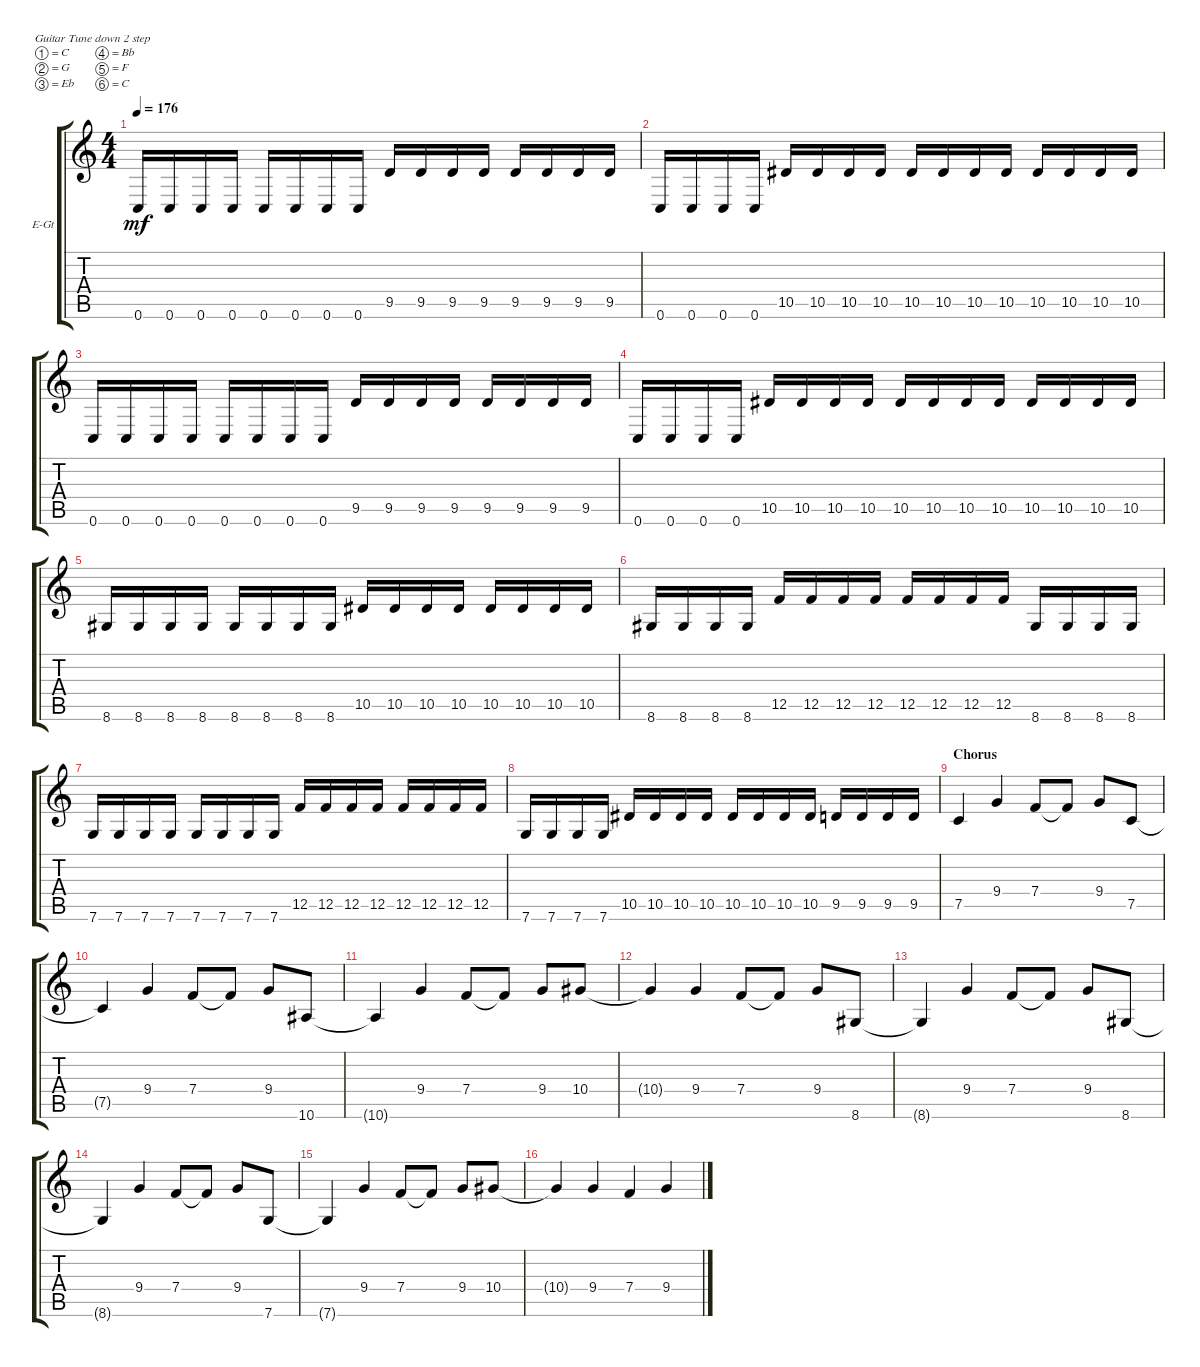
\bracketExtendMode groupsimilarinstruments
\firstSystemTrackNameOrientation horizontal
\otherSystemsTrackNameOrientation horizontal
\track ("Guitar 2" "E-Gt") {instrument distortionguitar}
\staff {score tabs}
\tuning (C4 G3 Eb3 Bb2 F2 C2)
\ts (4 4)
\tempo 176
\clef g2
\ks c
0.6.16{dy mf} 0.6.16 0.6.16 0.6.16 0.6.16 0.6.16 0.6.16 0.6.16 9.5.16 9.5.16 9.5.16 9.5.16 9.5.16 9.5.16 9.5.16 9.5.16 |
0.6.16 0.6.16 0.6.16 0.6.16 10.5.16 10.5.16 10.5.16 10.5.16 10.5.16 10.5.16 10.5.16 10.5.16 10.5.16 10.5.16 10.5.16 10.5.16 |
0.6.16 0.6.16 0.6.16 0.6.16 0.6.16 0.6.16 0.6.16 0.6.16 9.5.16 9.5.16 9.5.16 9.5.16 9.5.16 9.5.16 9.5.16 9.5.16 |
0.6.16 0.6.16 0.6.16 0.6.16 10.5.16 10.5.16 10.5.16 10.5.16 10.5.16 10.5.16 10.5.16 10.5.16 10.5.16 10.5.16 10.5.16 10.5.16 |
8.6.16 8.6.16 8.6.16 8.6.16 8.6.16 8.6.16 8.6.16 8.6.16 10.5.16 10.5.16 10.5.16 10.5.16 10.5.16 10.5.16 10.5.16 10.5.16 |
8.6.16 8.6.16 8.6.16 8.6.16 12.5.16 12.5.16 12.5.16 12.5.16 12.5.16 12.5.16 12.5.16 12.5.16 8.6.16 8.6.16 8.6.16 8.6.16 |
7.6.16 7.6.16 7.6.16 7.6.16 7.6.16 7.6.16 7.6.16 7.6.16 12.5.16 12.5.16 12.5.16 12.5.16 12.5.16 12.5.16 12.5.16 12.5.16 |
7.6.16 7.6.16 7.6.16 7.6.16 10.5.16 10.5.16 10.5.16 10.5.16 10.5.16 10.5.16 10.5.16 10.5.16 9.5.16 9.5.16 9.5.16 9.5.16 |
\section ("" "Chorus")
7.5.4 9.4.4 7.4.8 7.4{t}.8 9.4.8 7.5.8 |
7.5{t}.4 9.4.4 7.4.8 7.4{t}.8 9.4.8 10.6.8 |
10.6{t}.4 9.4.4 7.4.8 7.4{t}.8 9.4.8 10.4.8 |
10.4{t}.4 9.4.4 7.4.8 7.4{t}.8 9.4.8 8.6.8 |
8.6{t}.4 9.4.4 7.4.8 7.4{t}.8 9.4.8 8.6.8 |
8.6{t}.4 9.4.4 7.4.8 7.4{t}.8 9.4.8 7.6.8 |
7.6{t}.4 9.4.4 7.4.8 7.4{t}.8 9.4.8 10.4.8 |
10.4{t}.4 9.4.4 7.4.4 9.4.4
